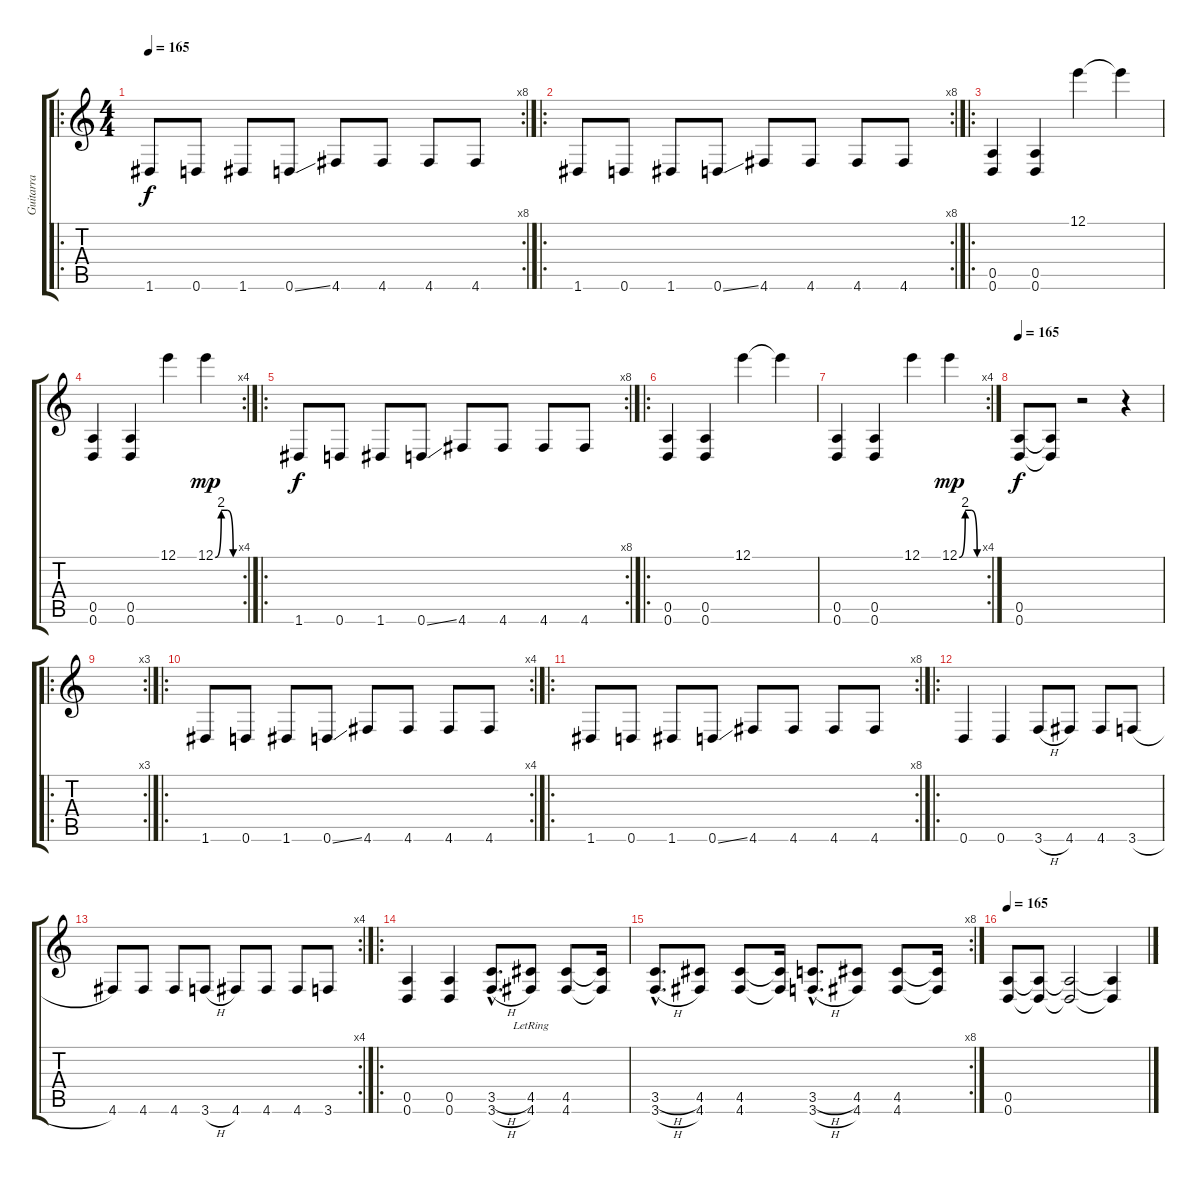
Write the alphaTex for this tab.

\track ("Guitarra" "Guitarra") {instrument overdrivenguitar}
\staff {score tabs}
\tuning (E4 B3 G3 D3 A2 D2) {hide}
\ro
\rc 8
\ts (4 4)
\tempo 165
\clef g2
\ks c
1.6.8{dy f instrument overdrivenguitar} 0.6.8 1.6.8 0.6{ss}.8 4.6.8 4.6.8 4.6.8 4.6.8 |
\ro
\rc 8
1.6.8 0.6.8 1.6.8 0.6{ss}.8 4.6.8 4.6.8 4.6.8 4.6.8 |
\ro
(0.5 0.6).4 (0.5 0.6).4 12.1.4 12.1{t}.4 |
\rc 4
(0.5 0.6).4 (0.5 0.6).4 12.1.4 12.1{be (custom 0 0 15 8 30 8 45 0 60 0)}.4{dy mp} |
\ro
\rc 8
1.6.8{dy f} 0.6.8 1.6.8 0.6{ss}.8 4.6.8 4.6.8 4.6.8 4.6.8 |
\ro
(0.5 0.6).4 (0.5 0.6).4 12.1.4 12.1{t}.4 |
\rc 4
(0.5 0.6).4 (0.5 0.6).4 12.1.4 12.1{be (custom 0 0 15 8 30 8 45 0 60 0)}.4{dy mp} |
\tempo 165
(0.5 0.6).8{dy f volume 5} (0.5{t} 0.6{t}).8 r.2 r.4 |
\ro
\rc 3
|
\ro
\rc 4
1.6.8{volume 16} 0.6.8 1.6.8 0.6{ss}.8 4.6.8 4.6.8 4.6.8 4.6.8 |
\ro
\rc 8
1.6.8 0.6.8 1.6.8 0.6{ss}.8 4.6.8 4.6.8 4.6.8 4.6.8 |
\ro
0.6.4 0.6.4 3.6{h}.8 4.6.8 4.6.8 3.6{h}.8 |
\rc 4
4.6.8 4.6.8 4.6.8 3.6{h}.8 4.6.8 4.6.8 4.6.8 3.6.8 |
\ro
(0.5 0.6).4 (0.5 0.6).4 (3.5{h hac} 3.6{h hac}).8{d} (4.5 4.6{lr}).8 (4.5 4.6).8 (4.5{t} 4.6{t}).16 |
\rc 8
(3.5{h hac} 3.6{h hac}).8{d} (4.5 4.6).8 (4.5 4.6).8 (4.5{t} 4.6{t}).16 (3.5{h hac} 3.6{h hac}).8{d} (4.5 4.6).8 (4.5 4.6).8 (4.5{t} 4.6{t}).16 |
\tempo 165
(0.5 0.6).8{volume 5} (0.5{t} 0.6{t}).8 (0.5{t} 0.6{t}).2 (0.5{t} 0.6{t}).4
